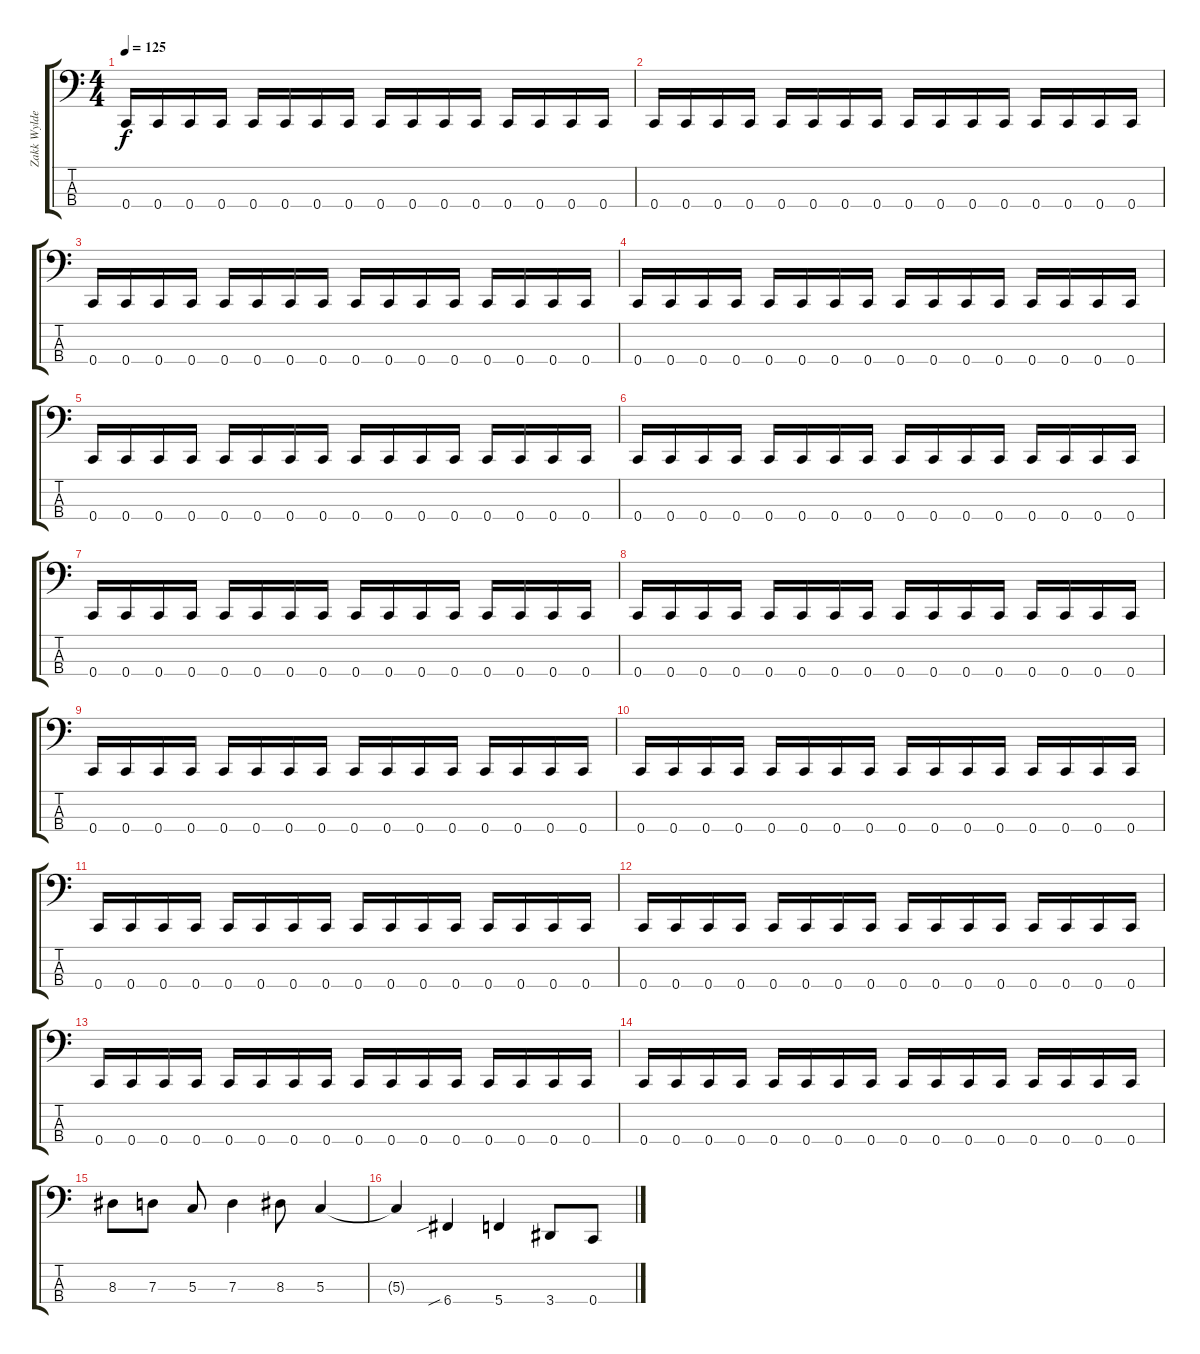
\track ("Zakk Wylde (Bass)" "Zakk Wylde") {instrument electricbassfinger}
\staff {score tabs}
\tuning (F2 C2 G1 C1) {hide}
\ts (4 4)
\tempo 125
\clef f4
\ks c
0.4.16{dy f} 0.4.16 0.4.16 0.4.16 0.4.16 0.4.16 0.4.16 0.4.16 0.4.16 0.4.16 0.4.16 0.4.16 0.4.16 0.4.16 0.4.16 0.4.16 |
0.4.16 0.4.16 0.4.16 0.4.16 0.4.16 0.4.16 0.4.16 0.4.16 0.4.16 0.4.16 0.4.16 0.4.16 0.4.16 0.4.16 0.4.16 0.4.16 |
0.4.16 0.4.16 0.4.16 0.4.16 0.4.16 0.4.16 0.4.16 0.4.16 0.4.16 0.4.16 0.4.16 0.4.16 0.4.16 0.4.16 0.4.16 0.4.16 |
0.4.16 0.4.16 0.4.16 0.4.16 0.4.16 0.4.16 0.4.16 0.4.16 0.4.16 0.4.16 0.4.16 0.4.16 0.4.16 0.4.16 0.4.16 0.4.16 |
0.4.16 0.4.16 0.4.16 0.4.16 0.4.16 0.4.16 0.4.16 0.4.16 0.4.16 0.4.16 0.4.16 0.4.16 0.4.16 0.4.16 0.4.16 0.4.16 |
0.4.16 0.4.16 0.4.16 0.4.16 0.4.16 0.4.16 0.4.16 0.4.16 0.4.16 0.4.16 0.4.16 0.4.16 0.4.16 0.4.16 0.4.16 0.4.16 |
0.4.16 0.4.16 0.4.16 0.4.16 0.4.16 0.4.16 0.4.16 0.4.16 0.4.16 0.4.16 0.4.16 0.4.16 0.4.16 0.4.16 0.4.16 0.4.16 |
0.4.16 0.4.16 0.4.16 0.4.16 0.4.16 0.4.16 0.4.16 0.4.16 0.4.16 0.4.16 0.4.16 0.4.16 0.4.16 0.4.16 0.4.16 0.4.16 |
0.4.16 0.4.16 0.4.16 0.4.16 0.4.16 0.4.16 0.4.16 0.4.16 0.4.16 0.4.16 0.4.16 0.4.16 0.4.16 0.4.16 0.4.16 0.4.16 |
0.4.16 0.4.16 0.4.16 0.4.16 0.4.16 0.4.16 0.4.16 0.4.16 0.4.16 0.4.16 0.4.16 0.4.16 0.4.16 0.4.16 0.4.16 0.4.16 |
0.4.16 0.4.16 0.4.16 0.4.16 0.4.16 0.4.16 0.4.16 0.4.16 0.4.16 0.4.16 0.4.16 0.4.16 0.4.16 0.4.16 0.4.16 0.4.16 |
0.4.16 0.4.16 0.4.16 0.4.16 0.4.16 0.4.16 0.4.16 0.4.16 0.4.16 0.4.16 0.4.16 0.4.16 0.4.16 0.4.16 0.4.16 0.4.16 |
0.4.16 0.4.16 0.4.16 0.4.16 0.4.16 0.4.16 0.4.16 0.4.16 0.4.16 0.4.16 0.4.16 0.4.16 0.4.16 0.4.16 0.4.16 0.4.16 |
0.4.16 0.4.16 0.4.16 0.4.16 0.4.16 0.4.16 0.4.16 0.4.16 0.4.16 0.4.16 0.4.16 0.4.16 0.4.16 0.4.16 0.4.16 0.4.16 |
8.3.8 7.3.8 5.3.8 7.3.4 8.3.8 5.3.4 |
5.3{t}.4 6.4{sib}.4 5.4.4 3.4.8 0.4.8
